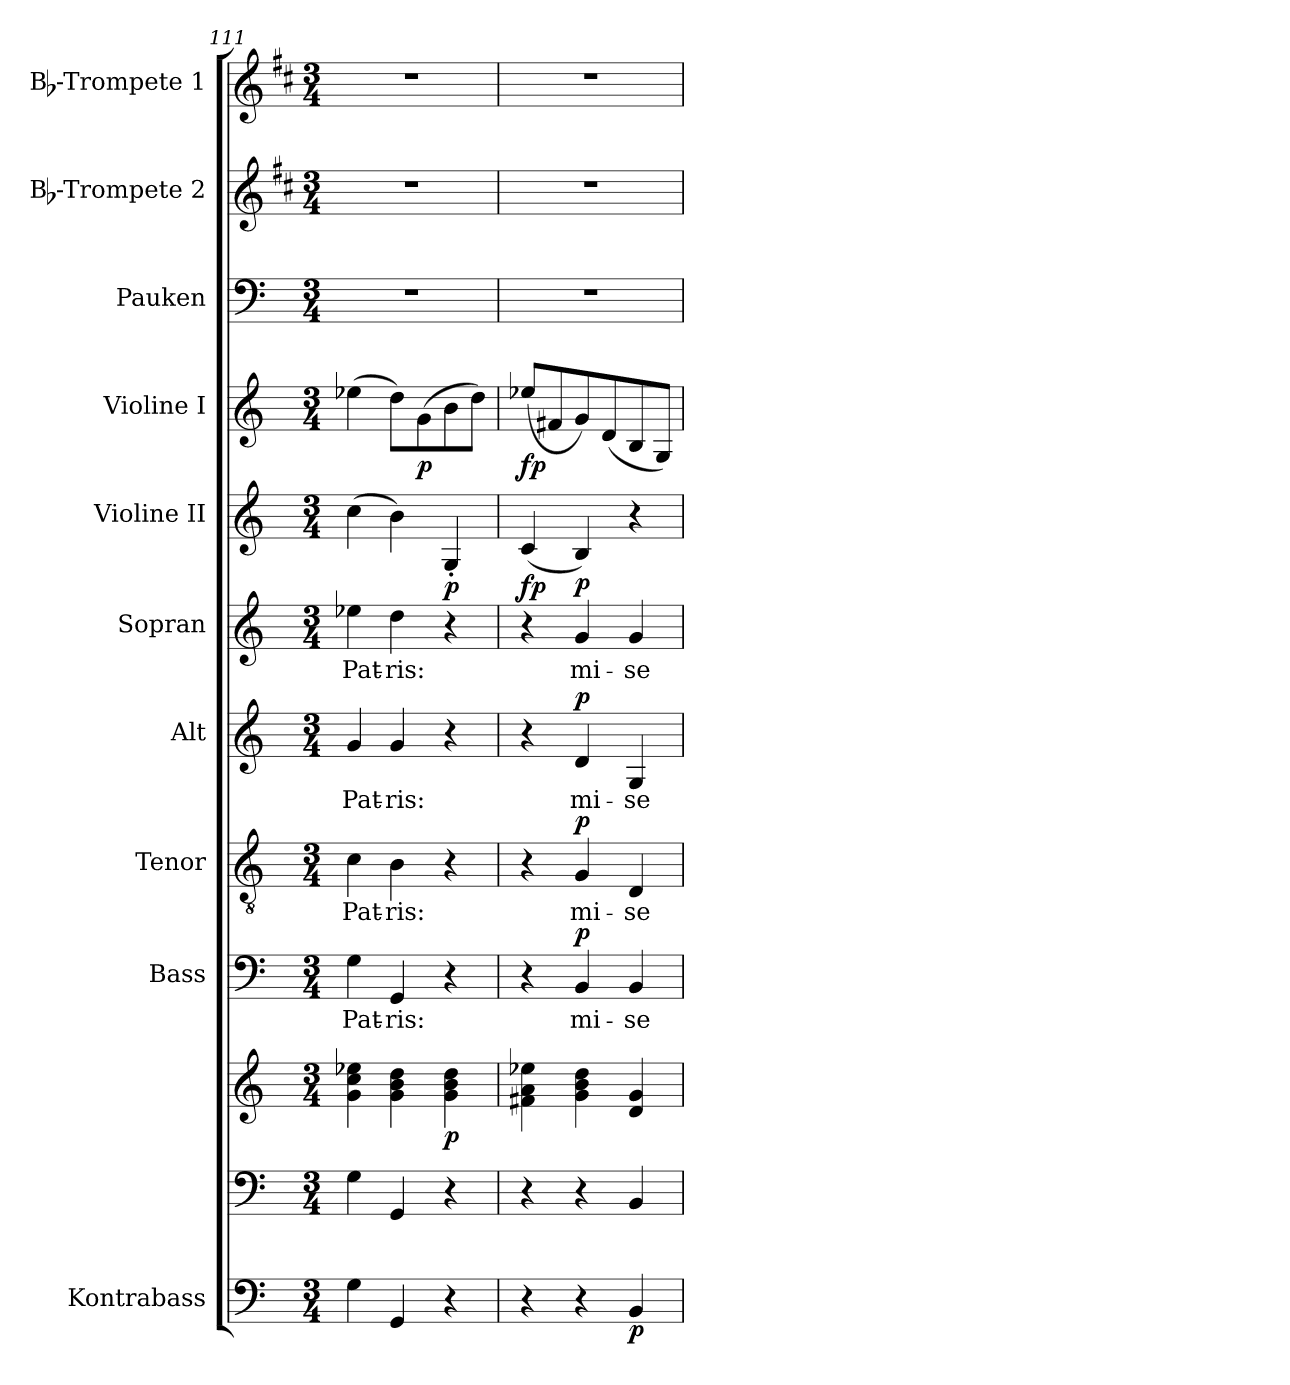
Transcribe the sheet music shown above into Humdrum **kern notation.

**kern	**dynam	**kern	**kern	**dynam	**kern	**text	**dynam	**kern	**text	**dynam	**kern	**text	**dynam	**kern	**text	**dynam	**kern	**dynam	**kern	**dynam	**kern	**kern	**kern
*part11	*part11	*part10	*part10	*part10	*part9	*part9	*part9	*part8	*part8	*part8	*part7	*part7	*part7	*part6	*part6	*part6	*part5	*part5	*part4	*part4	*part3	*part2	*part1
*staff12	*staff12	*staff11	*staff10	*staff10/11	*staff9	*staff9	*staff9	*staff8	*staff8	*staff8	*staff7	*staff7	*staff7	*staff6	*staff6	*staff6	*staff5	*staff5	*staff4	*staff4	*staff3	*staff2	*staff1
*I"Kontrabass	*	*	*	*	*I"Bass	*	*	*I"Tenor	*	*	*I"Alt	*	*	*I"Sopran	*	*	*I"Violine II	*	*I"Violine I	*	*I"Pauken	*I"Bb-Trompete 2	*I"Bb-Trompete 1
*I'Kb.	*	*	*	*	*I'B.	*	*	*I'T.	*	*	*I'A.	*	*	*I'S.	*	*	*I'Vl. II	*	*I'Vl. I	*	*I'Pk.	*I'Bb Trp. 2	*I'Bb Trp. 1
*clefF4	*	*clefF4	*clefG2	*	*clefF4	*	*	*clefGv2	*	*	*clefG2	*	*	*clefG2	*	*	*clefG2	*	*clefG2	*	*clefF4	*clefG2	*clefG2
*ITrd7c12	*	*	*	*	*	*	*	*	*	*	*	*	*	*	*	*	*	*	*	*	*	*ITrd1c2	*ITrd1c2
*k[]	*	*k[]	*k[]	*	*k[]	*	*	*k[]	*	*	*k[]	*	*	*k[]	*	*	*k[]	*	*k[]	*	*k[]	*k[]	*k[]
*C:	*	*C:	*C:	*	*C:	*	*	*C:	*	*	*C:	*	*	*C:	*	*	*C:	*	*C:	*	*C:	*C:	*C:
*M3/4	*	*M3/4	*M3/4	*	*M3/4	*	*	*M3/4	*	*	*M3/4	*	*	*M3/4	*	*	*M3/4	*	*M3/4	*	*M3/4	*M3/4	*M3/4
=111	=111	=111	=111	=111	=111	=111	=111	=111	=111	=111	=111	=111	=111	=111	=111	=111	=111	=111	=111	=111	=111	=111	=111
!	!	!	!	!	!	!LO:LY:b	!	!	!LO:LY:b	!	!	!LO:LY:b	!	!	!LO:LY:b	!	!	!	!	!	!	!	!
4GG\	.	4G\	4g\ 4cc\ 4ee-X\	.	4G\	Pat-	.	4c\	Pat-	.	4g/	Pat-	.	4ee-X\	Pat-	.	(>4cc\	.	(>4ee-X\	.	2.r	2.r	2.r
!	!	!	!	!	!	!LO:LY:b	!	!	!LO:LY:b	!	!	!LO:LY:b	!	!	!LO:LY:b	!	!	!	!	!	!	!	!
4GGG/	.	4GG/	4g\ 4b\ 4dd\	.	4GG/	-ris:	.	4B\	-ris:	.	4g/	-ris:	.	4dd\	-ris:	.	4b\)	.	8dd\L)	.	.	.	.
!	!	!	!	!	!	!	!	!	!	!	!	!	!	!	!	!	!	!	!	!LO:DY:b	!	!	!
.	.	.	.	.	.	.	.	.	.	.	.	.	.	.	.	.	.	.	(>8g\	p	.	.	.
!	!	!	!	!LO:DY:b	!	!	!	!	!	!	!	!	!	!	!	!	!	!LO:DY:b	!	!	!	!	!
4r	.	4r	4g\ 4b\ 4dd\	p	4r	.	.	4r	.	.	4r	.	.	4r	.	.	4G'</	p	8b\	.	.	.	.
.	.	.	.	.	.	.	.	.	.	.	.	.	.	.	.	.	.	.	8dd\J)	.	.	.	.
=112	=112	=112	=112	=112	=112	=112	=112	=112	=112	=112	=112	=112	=112	=112	=112	=112	=112	=112	=112	=112	=112	=112	=112
!	!	!	!	!	!	!	!	!	!	!	!	!	!	!	!	!	!	!LO:DY:b	!	!LO:DY:b	!	!	!
4r	.	4r	4f#X\ 4a\ 4ee-X\	.	4r	.	.	4r	.	.	4r	.	.	4r	.	.	(<4c/	fp	(<8ee-X/L	fp	2.r	2.r	2.r
.	.	.	.	.	.	.	.	.	.	.	.	.	.	.	.	.	.	.	8f#X/	.	.	.	.
!	!	!	!	!	!	!LO:LY:b	!LO:DY:a	!	!LO:LY:b	!LO:DY:a	!	!LO:LY:b	!LO:DY:a	!	!LO:LY:b	!LO:DY:a	!	!	!	!	!	!	!
4r	.	4r	4g\ 4b\ 4dd\	.	4BB/	mi-	p	4G/	mi-	p	4d/	mi-	p	4g/	mi-	p	4B/)	.	8g/)	.	.	.	.
.	.	.	.	.	.	.	.	.	.	.	.	.	.	.	.	.	.	.	(<8d/	.	.	.	.
!	!LO:DY:b	!	!	!	!	!LO:LY:b	!	!	!LO:LY:b	!	!	!LO:LY:b	!	!	!LO:LY:b	!	!	!	!	!	!	!	!
4BBB/	p	4BB/	4d/ 4g/	.	4BB/	-se-	.	4D/	-se-	.	4G/	-se-	.	4g/	-se-	.	4r	.	8B/	.	.	.	.
.	.	.	.	.	.	.	.	.	.	.	.	.	.	.	.	.	.	.	8G/J)	.	.	.	.
=	=	=	=	=	=	=	=	=	=	=	=	=	=	=	=	=	=	=	=	=	=	=	=
*-	*-	*-	*-	*-	*-	*-	*-	*-	*-	*-	*-	*-	*-	*-	*-	*-	*-	*-	*-	*-	*-	*-	*-
